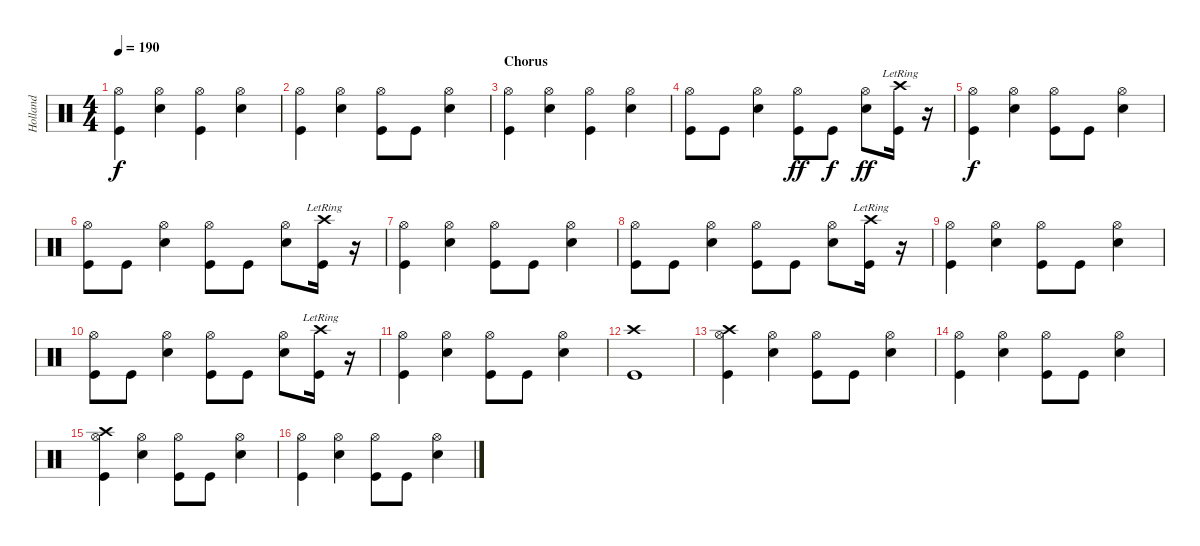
\track ("Holland" "Holland") {instrument percussion}
\staff {score}
\articulation defaults
\ts (4 4)
\tempo 190
\clef neutral
\ks c
("Hi-Hat (open)" "Kick (hit)").4{dy f} ("Hi-Hat (open)" "Snare (hit) 2").4 ("Hi-Hat (open)" "Kick (hit)").4 ("Hi-Hat (open)" "Snare (hit) 2").4 |
("Hi-Hat (open)" "Kick (hit)").4 ("Hi-Hat (open)" "Snare (hit) 2").4 ("Hi-Hat (open)" "Kick (hit)").8 "Kick (hit)".8 ("Hi-Hat (open)" "Snare (hit) 2").4 |
\section ("" "Chorus")
("Hi-Hat (open)" "Kick (hit)").4 ("Hi-Hat (open)" "Snare (hit) 2").4 ("Hi-Hat (open)" "Kick (hit)").4 ("Hi-Hat (open)" "Snare (hit) 2").4 |
("Hi-Hat (open)" "Kick (hit)").8 "Kick (hit)".8 ("Hi-Hat (open)" "Snare (hit) 2").4 ("Hi-Hat (open)" "Kick (hit)").8{dy ff} "Kick (hit)".8{dy f} ("Hi-Hat (open)" "Snare (hit) 2").8{dy ff} ("Crash high (hit)"{lr} "Kick (hit)").16 r.16 |
("Hi-Hat (open)" "Kick (hit)").4{dy f} ("Hi-Hat (open)" "Snare (hit) 2").4 ("Hi-Hat (open)" "Kick (hit)").8 "Kick (hit)".8 ("Hi-Hat (open)" "Snare (hit) 2").4 |
("Hi-Hat (open)" "Kick (hit)").8 "Kick (hit)".8 ("Hi-Hat (open)" "Snare (hit) 2").4 ("Hi-Hat (open)" "Kick (hit)").8 "Kick (hit)".8 ("Hi-Hat (open)" "Snare (hit) 2").8 ("Crash high (hit)"{lr} "Kick (hit)").16 r.16 |
("Hi-Hat (open)" "Kick (hit)").4 ("Hi-Hat (open)" "Snare (hit) 2").4 ("Hi-Hat (open)" "Kick (hit)").8 "Kick (hit)".8 ("Hi-Hat (open)" "Snare (hit) 2").4 |
("Hi-Hat (open)" "Kick (hit)").8 "Kick (hit)".8 ("Hi-Hat (open)" "Snare (hit) 2").4 ("Hi-Hat (open)" "Kick (hit)").8 "Kick (hit)".8 ("Hi-Hat (open)" "Snare (hit) 2").8 ("Crash high (hit)"{lr} "Kick (hit)").16 r.16 |
("Hi-Hat (open)" "Kick (hit)").4 ("Hi-Hat (open)" "Snare (hit) 2").4 ("Hi-Hat (open)" "Kick (hit)").8 "Kick (hit)".8 ("Hi-Hat (open)" "Snare (hit) 2").4 |
("Hi-Hat (open)" "Kick (hit)").8 "Kick (hit)".8 ("Hi-Hat (open)" "Snare (hit) 2").4 ("Hi-Hat (open)" "Kick (hit)").8 "Kick (hit)".8 ("Hi-Hat (open)" "Snare (hit) 2").8 ("Crash high (hit)"{lr} "Kick (hit)").16 r.16 |
("Hi-Hat (open)" "Kick (hit)").4 ("Hi-Hat (open)" "Snare (hit) 2").4 ("Hi-Hat (open)" "Kick (hit)").8 "Kick (hit)".8 ("Hi-Hat (open)" "Snare (hit) 2").4 |
("Crash high (hit)" "Kick (hit)").1 |
("Crash high (hit)" "Hi-Hat (open)" "Kick (hit)").4 ("Hi-Hat (open)" "Snare (hit) 2").4 ("Hi-Hat (open)" "Kick (hit)").8 "Kick (hit)".8 ("Hi-Hat (open)" "Snare (hit) 2").4 |
("Hi-Hat (open)" "Kick (hit)").4 ("Hi-Hat (open)" "Snare (hit) 2").4 ("Hi-Hat (open)" "Kick (hit)").8 "Kick (hit)".8 ("Hi-Hat (open)" "Snare (hit) 2").4 |
("Crash high (hit)" "Hi-Hat (open)" "Kick (hit)").4 ("Hi-Hat (open)" "Snare (hit) 2").4 ("Hi-Hat (open)" "Kick (hit)").8 "Kick (hit)".8 ("Hi-Hat (open)" "Snare (hit) 2").4 |
("Hi-Hat (open)" "Kick (hit)").4 ("Hi-Hat (open)" "Snare (hit) 2").4 ("Hi-Hat (open)" "Kick (hit)").8 "Kick (hit)".8 ("Hi-Hat (open)" "Snare (hit) 2").4
